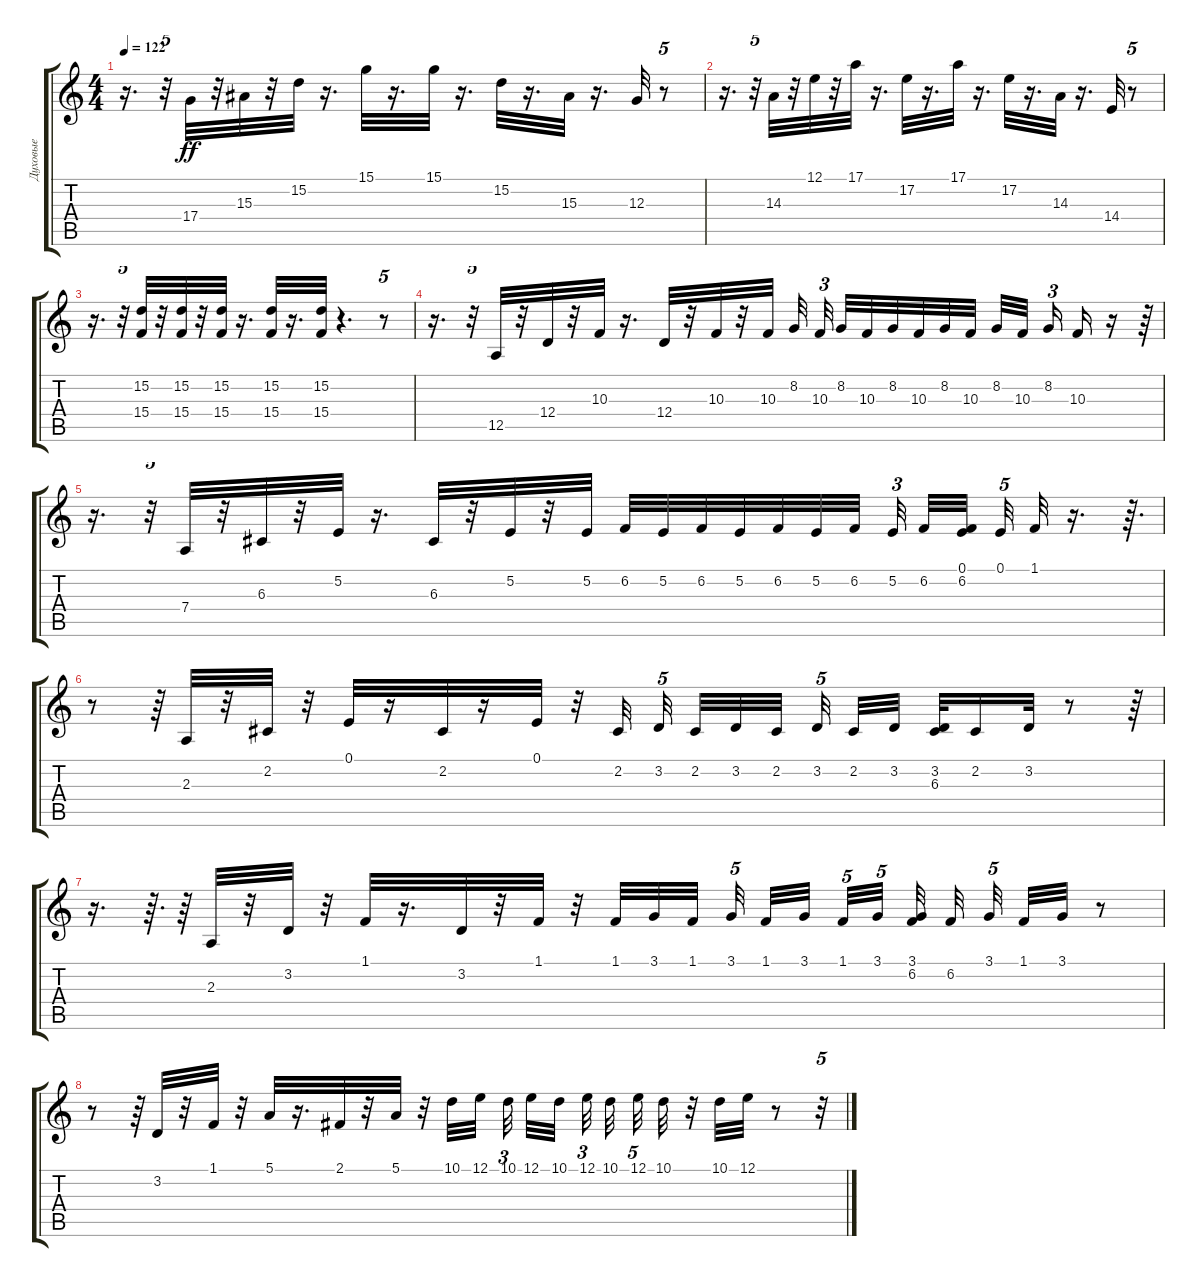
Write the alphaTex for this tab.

\track ("Духовые" "Духовые") {instrument flute}
\staff {score tabs}
\tuning (E4 B3 G3 D3 A2 E2) {hide}
\ts (4 4)
\tempo 122
\clef g2
\ks c
r.16{d dy ff} r.32{tu (5 4)} 17.4.32 r.32 15.3.32 r.32 15.2.32 r.16{d} 15.1.32 r.16{d} 15.1.32 r.16{d} 15.2.32 r.16{d} 15.3.32 r.16{d} 12.3.32 r.8{tu (5 4)} |
r.16{d} r.32{tu (5 4)} 14.3.32 r.32 12.1.32 r.32 17.1.32 r.16{d} 17.2.32 r.16{d} 17.1.32 r.16{d} 17.2.32 r.16{d} 14.3.32 r.16{d} 14.4.32 r.8{tu (5 4)} |
r.16{d} r.32{tu (5 4)} (15.2 15.4).32 r.32 (15.2 15.4).32 r.32 (15.2 15.4).32 r.16{d} (15.2 15.4).32 r.16{d} (15.2 15.4).32 r.4{d} r.8{tu (5 4)} |
r.16{d} r.32{tu (5 4)} 12.5.32 r.32 12.4.32 r.32 10.3.32 r.16{d} 12.4.32 r.32 10.3.32 r.32 10.3.32 8.2.32{beam splitsecondary} 10.3.32{tu (3 2) beam splitsecondary} 8.2.32 10.3.32 8.2.32 10.3.32 8.2.32 10.3.32 8.2.32 10.3.32{beam splitsecondary} 8.2.16{tu (3 2)} 10.3.16 r.16 r.64 |
r.16{d} r.32{tu (5 4)} 7.4.32 r.32 6.3.32 r.32 5.2.32 r.16{d} 6.3.32 r.32 5.2.32 r.32 5.2.32 6.2.32 5.2.32 6.2.32 5.2.32 6.2.32 5.2.32 6.2.32{beam splitsecondary} 5.2.32{tu (3 2)} 6.2.32 (0.1 6.2).32{beam splitsecondary} 0.1.32{tu (5 4)} 1.1.32 r.16{d} r.64{d} |
r.8 r.64 2.3.32 r.32 2.2.32 r.32 0.1.32 r.16 2.2.32 r.16 0.1.32 r.32 2.2.32{beam splitsecondary} 3.2.32{tu (5 4) beam splitsecondary} 2.2.32 3.2.32 2.2.32{beam splitsecondary} 3.2.32{tu (5 4) beam splitsecondary} 2.2.32 3.2.32 (3.2 6.3).32 2.2.16 3.2.32 r.8 r.64 |
r.16{d} r.64{d} r.64 2.3.32 r.32 3.2.32 r.32 1.1.32 r.16{d} 3.2.32 r.32 1.1.32 r.32 1.1.32 3.1.32 1.1.32{beam splitsecondary} 3.1.32{tu (5 4) beam splitsecondary} 1.1.32 3.1.32{beam splitsecondary} 1.1.32{tu (5 4)} 3.1.32{tu (5 4) beam splitsecondary} (3.1 6.2).32 6.2.32{beam splitsecondary} 3.1.32{tu (5 4) beam splitsecondary} 1.1.32 3.1.32 r.8 |
r.8 r.64 3.2.32 r.32 1.1.32 r.32 5.1.32 r.16{d} 2.1.32 r.32 5.1.32 r.32 10.1.32 12.1.32{beam splitsecondary} 10.1.32{tu (3 2) beam splitsecondary} 12.1.32 10.1.32{beam splitsecondary} 12.1.32{tu (3 2) beam splitsecondary} 10.1.32{beam splitsecondary} 12.1.32{tu (5 4)} 10.1.32 r.32 10.1.32 12.1.32 r.8 r.32{tu (5 4)}
